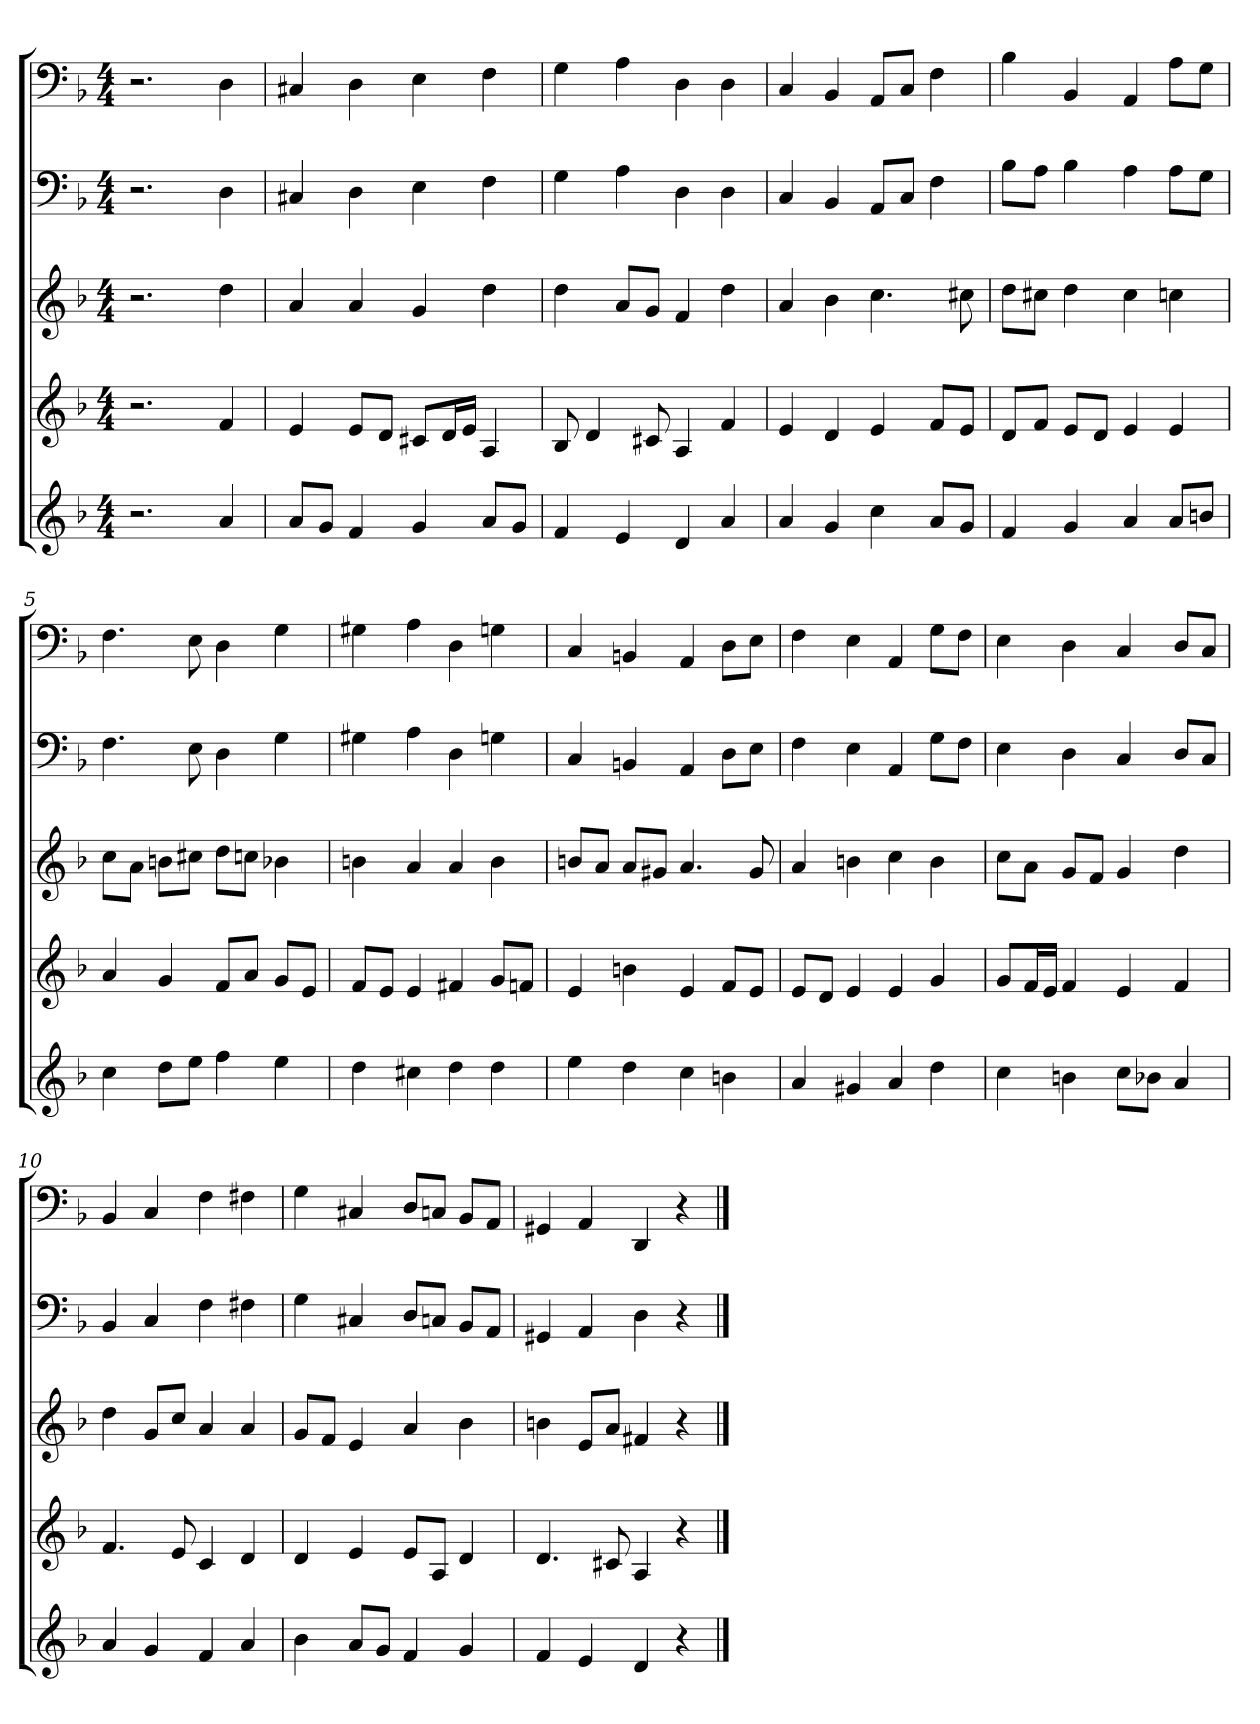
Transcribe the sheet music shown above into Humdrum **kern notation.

**kern	**kern	**kern	**kern	**kern
*part5	*part4	*part3	*part2	*part1
*staff5	*staff4	*staff3	*staff2	*staff1
*k[b-]	*k[b-]	*k[b-]	*k[b-]	*k[b-]
*d:	*d:	*d:	*d:	*d:
*M4/4	*M4/4	*M4/4	*M4/4	*M4/4
=	=	=	=	=
2.r	2.r	2.r	2.r	2.r
4a	4f	4dd	4D	4D
=1	=1	=1	=1	=1
8aL	4e	4a	4C#X	4C#X
8gJ	.	.	.	.
4f	8eL	4a	4D	4D
.	8dJ	.	.	.
4g	8c#XL	4g	4E	4E
.	16dL	.	.	.
.	16eJJ	.	.	.
8aL	4A	4dd	4F	4F
8gJ	.	.	.	.
=2	=2	=2	=2	=2
4f	8B-	4dd	4G	4G
.	4d	.	.	.
4e	.	8aL	4A	4A
.	8c#X	8gJ	.	.
4d	4A	4f	4D	4D
4a	4f	4dd	4D	4D
=3	=3	=3	=3	=3
4a	4e	4a	4C	4C
4g	4d	4b-	4BB-	4BB-
4cc	4e	4.cc	8AAL	8AAL
.	.	.	8CJ	8CJ
8aL	8fL	.	4F	4F
8gJ	8eJ	8cc#X	.	.
=4	=4	=4	=4	=4
4f	8dL	8ddL	8B-L	4B-
.	8fJ	8cc#XJ	8AJ	.
4g	8eL	4dd	4B-	4BB-
.	8dJ	.	.	.
4a	4e	4cc#	4A	4AA
8aL	4e	4ccn	8AL	8AL
8bnJ	.	.	8GJ	8GJ
=5	=5	=5	=5	=5
4cc	4a	8ccL	4.F	4.F
.	.	8aJ	.	.
8ddL	4g	8bnL	.	.
8eeJ	.	8cc#XJ	8E	8E
4ff	8fL	8ddL	4D	4D
.	8aJ	8ccnJ	.	.
4ee	8gL	4b-X	4G	4G
.	8eJ	.	.	.
=6	=6	=6	=6	=6
4dd	8fL	4bn	4G#X	4G#X
.	8eJ	.	.	.
4cc#X	4e	4a	4A	4A
4dd	4f#X	4a	4D	4D
4dd	8gL	4b	4Gn	4Gn
.	8fnJ	.	.	.
=7	=7	=7	=7	=7
4ee	4e	8bnL	4C	4C
.	.	8aJ	.	.
4dd	4bn	8aL	4BBn	4BBn
.	.	8g#XJ	.	.
4cc	4e	4.a	4AA	4AA
4bn	8fL	.	8DL	8DL
.	8eJ	8g#	8EJ	8EJ
=8	=8	=8	=8	=8
4a	8eL	4a	4F	4F
.	8dJ	.	.	.
4g#X	4e	4bn	4E	4E
4a	4e	4cc	4AA	4AA
4dd	4g	4b	8GL	8GL
.	.	.	8FJ	8FJ
=9	=9	=9	=9	=9
4cc	8gL	8ccL	4E	4E
.	16fL	8aJ	.	.
.	16eJJ	.	.	.
4bn	4f	8gL	4D	4D
.	.	8fJ	.	.
8ccL	4e	4g	4C	4C
8b-XJ	.	.	.	.
4a	4f	4dd	8DL	8DL
.	.	.	8CJ	8CJ
=10	=10	=10	=10	=10
4a	4.f	4dd	4BB-	4BB-
4g	.	8gL	4C	4C
.	8e	8ccJ	.	.
4f	4c	4a	4F	4F
4a	4d	4a	4F#X	4F#X
=11	=11	=11	=11	=11
4b-	4d	8gL	4G	4G
.	.	8fJ	.	.
8aL	4e	4e	4C#X	4C#X
8gJ	.	.	.	.
4f	8eL	4a	8DL	8DL
.	8AJ	.	8CnJ	8CnJ
4g	4d	4b-	8BB-L	8BB-L
.	.	.	8AAJ	8AAJ
=12	=12	=12	=12	=12
4f	4.d	4bn	4GG#X	4GG#X
4e	.	8eL	4AA	4AA
.	8c#X	8aJ	.	.
4d	4A	4f#X	4D	4DD
4r	4r	4r	4r	4r
==	==	==	==	==
*-	*-	*-	*-	*-
